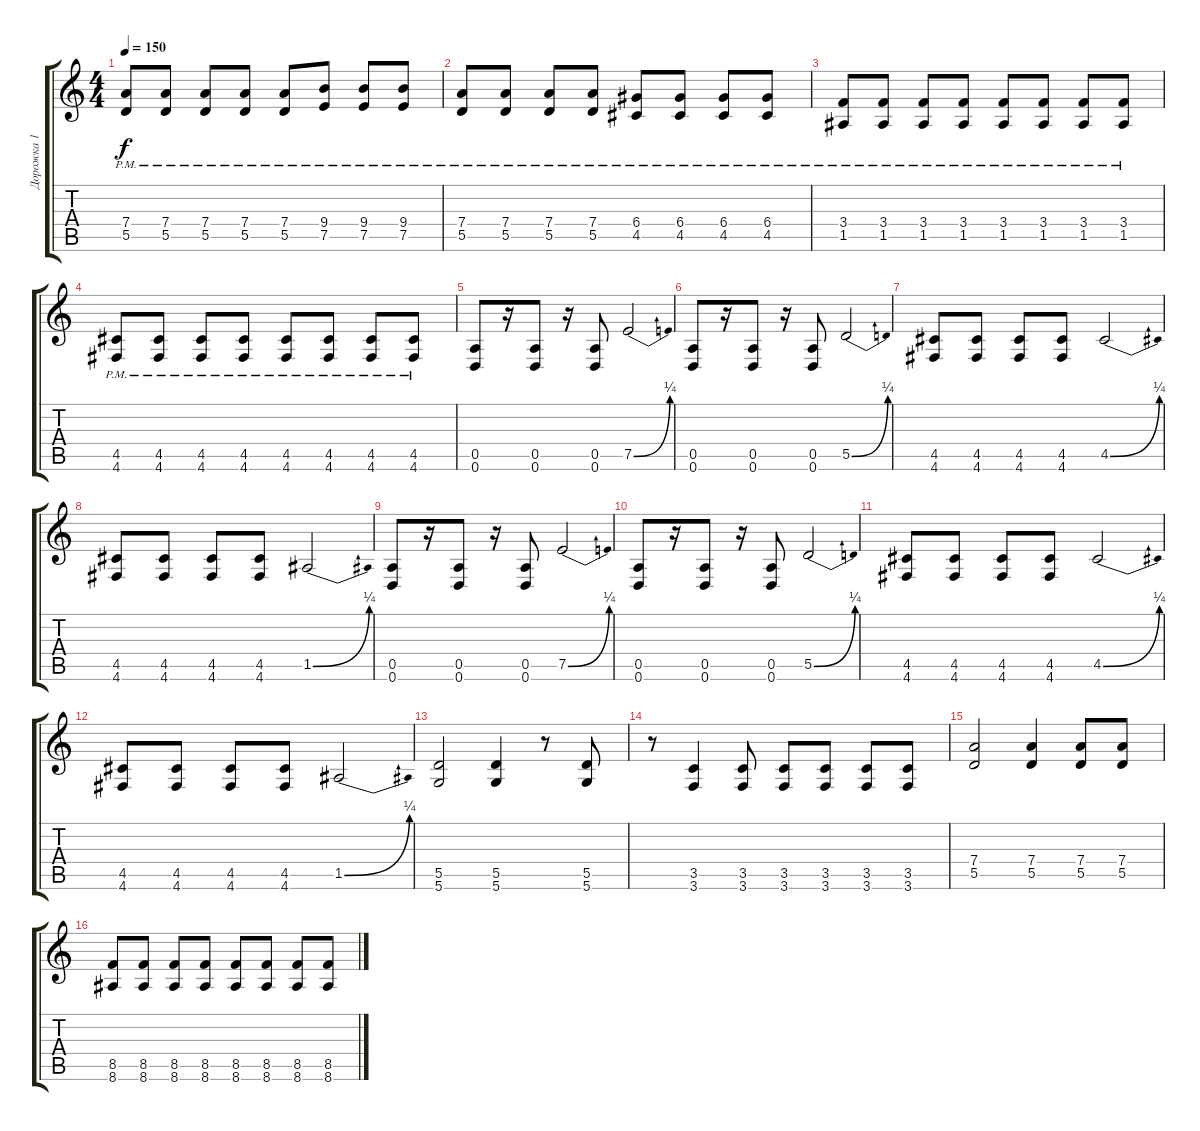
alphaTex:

\track ("Дорожка 1" "Дорожка 1") {instrument electricguitarclean}
\staff {score tabs}
\tuning (E4 B3 G3 D3 A2 D2) {hide}
\ts (4 4)
\tempo 150
\clef g2
\ks c
(7.4{pm} 5.5{pm}).8{dy f} (7.4{pm} 5.5{pm}).8 (7.4{pm} 5.5{pm}).8 (7.4{pm} 5.5{pm}).8 (7.4{pm} 5.5{pm}).8 (9.4{pm} 7.5{pm}).8 (9.4{pm} 7.5{pm}).8 (9.4{pm} 7.5{pm}).8 |
(7.4{pm} 5.5{pm}).8 (7.4{pm} 5.5{pm}).8 (7.4{pm} 5.5{pm}).8 (7.4{pm} 5.5{pm}).8 (6.4{pm} 4.5{pm}).8 (6.4{pm} 4.5{pm}).8 (6.4{pm} 4.5{pm}).8 (6.4{pm} 4.5{pm}).8 |
(3.4{pm} 1.5{pm}).8 (3.4{pm} 1.5{pm}).8 (3.4{pm} 1.5{pm}).8 (3.4{pm} 1.5{pm}).8 (3.4{pm} 1.5{pm}).8 (3.4{pm} 1.5{pm}).8 (3.4{pm} 1.5{pm}).8 (3.4{pm} 1.5{pm}).8 |
(4.5{pm} 4.6{pm}).8 (4.5{pm} 4.6{pm}).8 (4.5{pm} 4.6{pm}).8 (4.5{pm} 4.6{pm}).8 (4.5{pm} 4.6{pm}).8 (4.5{pm} 4.6{pm}).8 (4.5{pm} 4.6{pm}).8 (4.5{pm} 4.6{pm}).8 |
(0.5 0.6).8{volume 16 instrument distortionguitar} r.16 (0.5 0.6).8 r.16 (0.5 0.6).8 7.5{be (bend 0 0 60 1)}.2 |
(0.5 0.6).8 r.16 (0.5 0.6).8 r.16 (0.5 0.6).8 5.5{be (bend 0 0 60 1)}.2 |
(4.5 4.6).8 (4.5 4.6).8 (4.5 4.6).8 (4.5 4.6).8 4.5{be (bend 0 0 60 1)}.2 |
(4.5 4.6).8 (4.5 4.6).8 (4.5 4.6).8 (4.5 4.6).8 1.5{be (bend 0 0 60 1)}.2 |
(0.5 0.6).8 r.16 (0.5 0.6).8 r.16 (0.5 0.6).8 7.5{be (bend 0 0 60 1)}.2 |
(0.5 0.6).8 r.16 (0.5 0.6).8 r.16 (0.5 0.6).8 5.5{be (bend 0 0 60 1)}.2 |
(4.5 4.6).8 (4.5 4.6).8 (4.5 4.6).8 (4.5 4.6).8 4.5{be (bend 0 0 60 1)}.2 |
(4.5 4.6).8 (4.5 4.6).8 (4.5 4.6).8 (4.5 4.6).8 1.5{be (bend 0 0 60 1)}.2 |
(5.5 5.6).2 (5.5 5.6).4 r.8 (5.5 5.6).8 |
r.8 (3.5 3.6).4 (3.5 3.6).8 (3.5 3.6).8 (3.5 3.6).8 (3.5 3.6).8 (3.5 3.6).8 |
(7.4 5.5).2 (7.4 5.5).4 (7.4 5.5).8 (7.4 5.5).8 |
(8.5 8.6).8 (8.5 8.6).8 (8.5 8.6).8 (8.5 8.6).8 (8.5 8.6).8 (8.5 8.6).8 (8.5 8.6).8 (8.5 8.6).8
